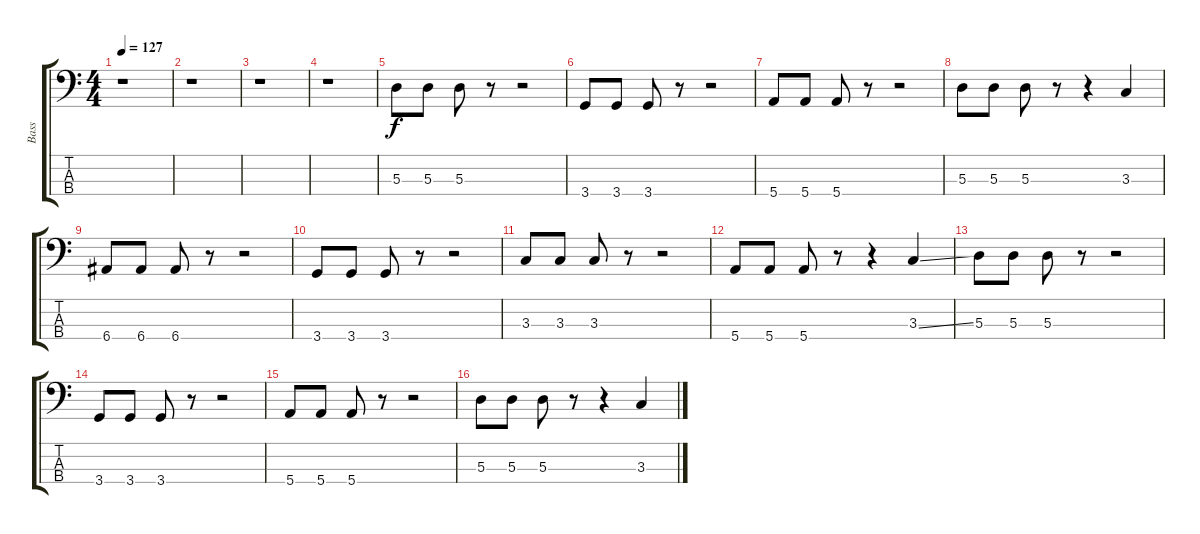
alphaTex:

\track ("Bass" "Bass") {instrument electricbassfinger}
\staff {score tabs}
\tuning (G2 D2 A1 E1) {hide}
\ts (4 4)
\tempo 127
\clef f4
\ks c
r.1{dy f} |
r.1 |
r.1 |
r.1 |
5.3.8 5.3.8 5.3.8 r.8 r.2 |
3.4.8 3.4.8 3.4.8 r.8 r.2 |
5.4.8 5.4.8 5.4.8 r.8 r.2 |
5.3.8 5.3.8 5.3.8 r.8 r.4 3.3.4 |
6.4.8 6.4.8 6.4.8 r.8 r.2 |
3.4.8 3.4.8 3.4.8 r.8 r.2 |
3.3.8 3.3.8 3.3.8 r.8 r.2 |
5.4.8 5.4.8 5.4.8 r.8 r.4 3.3{ss}.4 |
5.3.8 5.3.8 5.3.8 r.8 r.2 |
3.4.8 3.4.8 3.4.8 r.8 r.2 |
5.4.8 5.4.8 5.4.8 r.8 r.2 |
5.3.8 5.3.8 5.3.8 r.8 r.4 3.3.4
